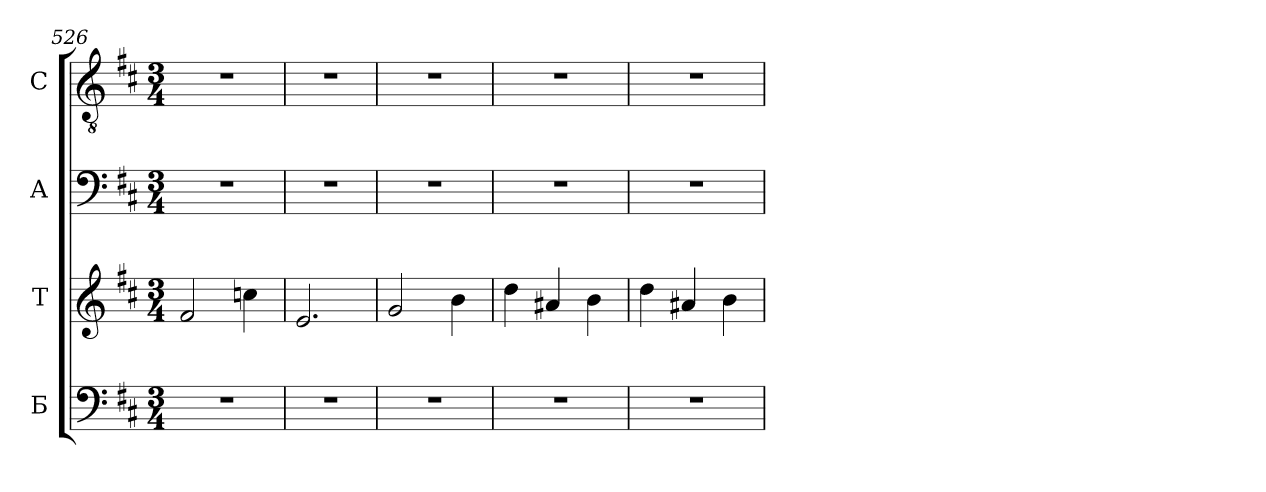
**kern	**kern	**kern	**kern
*part4	*part3	*part2	*part1
*staff4	*staff3	*staff2	*staff1
*I"Б	*I"Т	*I"А	*I"С
*clefF4	*clefG2	*clefF4	*clefGv2
*k[f#c#]	*k[f#c#]	*k[f#c#]	*k[f#c#]
*D:	*D:	*D:	*D:
*M3/4	*M3/4	*M3/4	*M3/4
=526	=526	=526	=526
2.r	2f#/	2.r	2.r
.	4ccn\	.	.
=527	=527	=527	=527
2.r	2.e/	2.r	2.r
=528	=528	=528	=528
2.r	2g/	2.r	2.r
.	4b\	.	.
=529	=529	=529	=529
2.r	4dd\	2.r	2.r
.	4a#X/	.	.
.	4b\	.	.
=530	=530	=530	=530
2.r	4dd\	2.r	2.r
.	4a#X/	.	.
.	4b\	.	.
=	=	=	=
*-	*-	*-	*-
